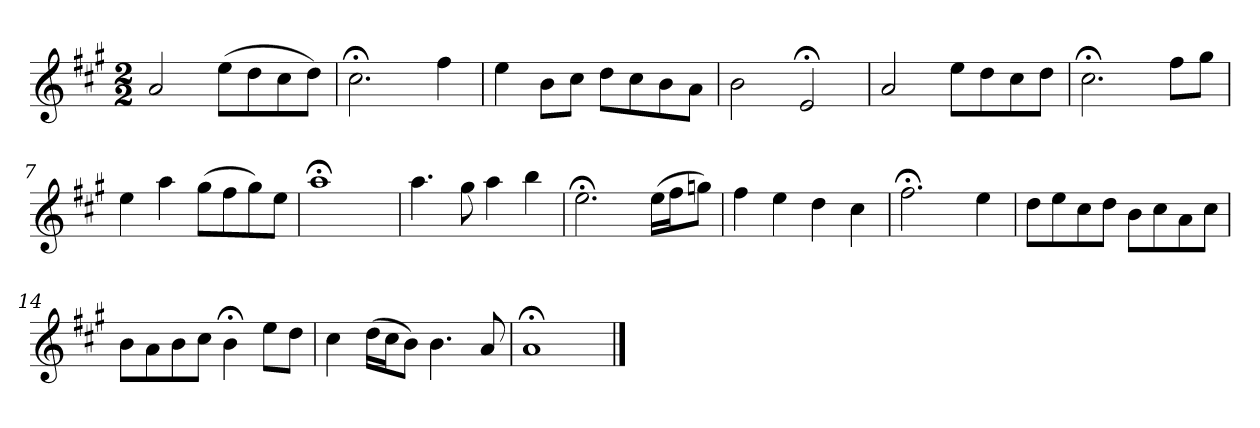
**kern
*part1
*staff1
*k[f#c#g#]
*A:
*M2/2
*MM120
=1
2a
(8eeL
8dd
8cc#
8ddJ)
=2
2.cc#;<
4ff#
=3
4ee
8bL
8cc#J
8ddL
8cc#
8b
8aJ
=4
2b
2e;<
=5
2a
8eeL
8dd
8cc#
8ddJ
=6
2.cc#;<
8ff#L
8gg#J
=7
4ee
4aa
(8gg#L
8ff#
8gg#)
8eeJ
=8
1aa;<
=9
4.aa
8gg#
4aa
4bb
=10
2.ee;<
(16eeLL
16ff#J
8ggnJ)
=11
4ff#
4ee
4dd
4cc#
=12
2.ff#;<
4ee
=13
8ddL
8ee
8cc#
8ddJ
8bL
8cc#
8a
8cc#J
=14
8bL
8a
8b
8cc#J
4b;<
8eeL
8ddJ
=15
4cc#
(16ddLL
16cc#J
8bJ)
4.b
8a
=16
1a;<
==
*-
